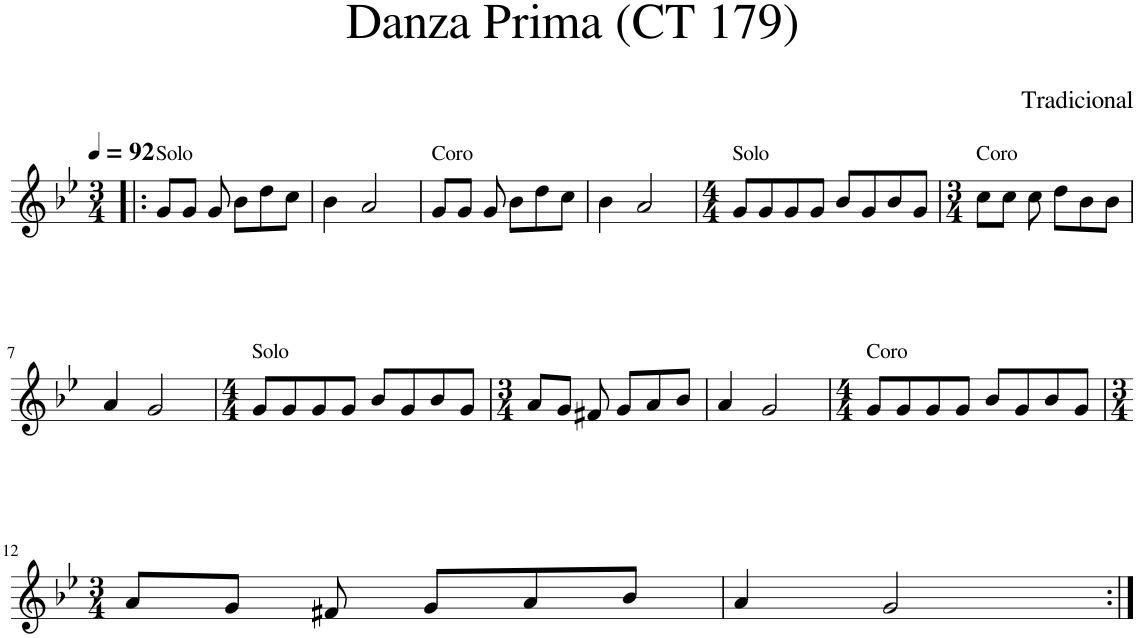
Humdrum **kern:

**kern
*part1
*staff1
*I"Piano
*I'Pno
*clefG2
*k[b-e-]
*g:
*M3/4
*MM92
=1!|:
!LO:TX:a:t=Solo
8g/L
8g/J
8g/
8b-\L
8dd\
8cc\J
=2
4b-\
2a/
=3
!LO:TX:a:t=Coro
8g/L
8g/J
8g/
8b-\L
8dd\
8cc\J
=4
4b-\
2a/
=5
*M4/4
!LO:TX:a:t=Solo
8g/L
8g/
8g/
8g/J
8b-/L
8g/
8b-/
8g/J
=6
*M3/4
!LO:TX:a:t=Coro
8cc\L
8cc\J
8cc\
8dd\L
8b-\
8b-\J
!!LO:LB:g=z
=7
4a/
2g/
=8
*M4/4
!LO:TX:a:t=Solo
8g/L
8g/
8g/
8g/J
8b-/L
8g/
8b-/
8g/J
=9
*M3/4
8a/L
8g/J
8f#X/
8g/L
8a/
8b-/J
=10
4a/
2g/
=11
*M4/4
!LO:TX:a:t=Coro
8g/L
8g/
8g/
8g/J
8b-/L
8g/
8b-/
8g/J
!!LO:LB:g=z
=12
*M3/4
8a/L
8g/J
8f#X/
8g/L
8a/
8b-/J
=13
4a/
2g/
=:|!
*-
